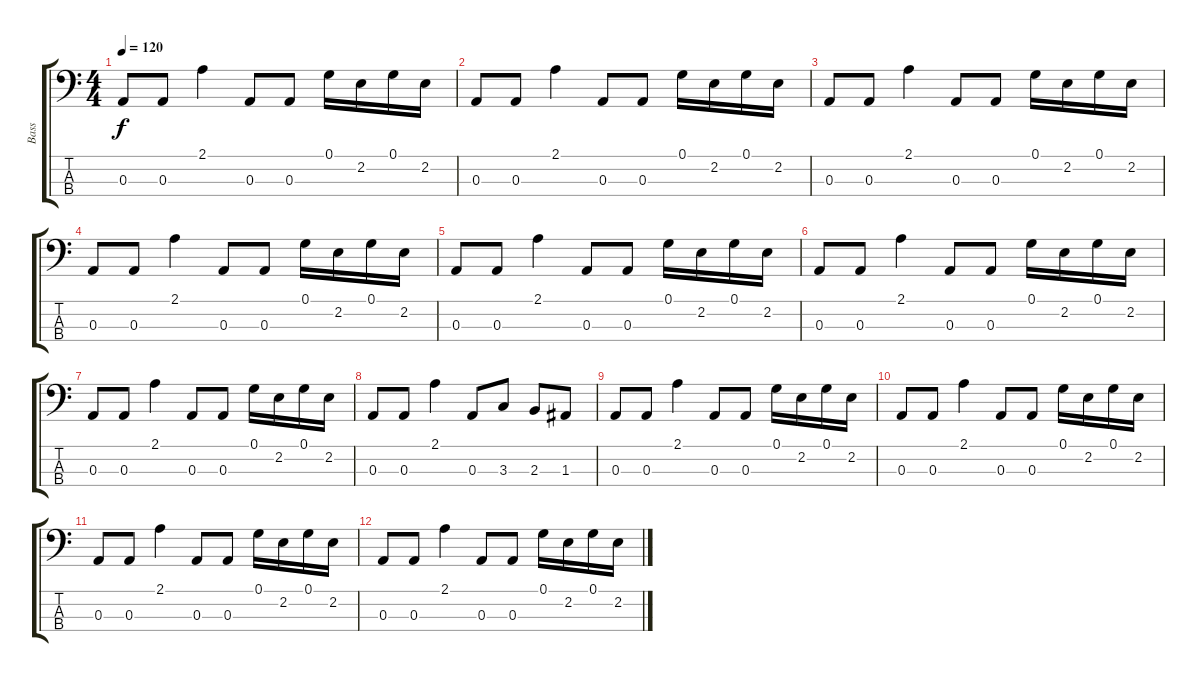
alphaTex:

\track ("Bass" "Bass") {instrument electricbassfinger}
\staff {score tabs}
\tuning (G2 D2 A1 E1) {hide}
\ts (4 4)
\tempo 120
\clef f4
\ks c
0.3.8{dy f} 0.3.8 2.1.4 0.3.8 0.3.8 0.1.16 2.2.16 0.1.16 2.2.16 |
0.3.8 0.3.8 2.1.4 0.3.8 0.3.8 0.1.16 2.2.16 0.1.16 2.2.16 |
0.3.8 0.3.8 2.1.4 0.3.8 0.3.8 0.1.16 2.2.16 0.1.16 2.2.16 |
0.3.8 0.3.8 2.1.4 0.3.8 0.3.8 0.1.16 2.2.16 0.1.16 2.2.16 |
0.3.8 0.3.8 2.1.4 0.3.8 0.3.8 0.1.16 2.2.16 0.1.16 2.2.16 |
0.3.8 0.3.8 2.1.4 0.3.8 0.3.8 0.1.16 2.2.16 0.1.16 2.2.16 |
0.3.8 0.3.8 2.1.4 0.3.8 0.3.8 0.1.16 2.2.16 0.1.16 2.2.16 |
0.3.8 0.3.8 2.1.4 0.3.8 3.3.8 2.3.8 1.3.8 |
0.3.8 0.3.8 2.1.4 0.3.8 0.3.8 0.1.16 2.2.16 0.1.16 2.2.16 |
0.3.8 0.3.8 2.1.4 0.3.8 0.3.8 0.1.16 2.2.16 0.1.16 2.2.16 |
0.3.8 0.3.8 2.1.4 0.3.8 0.3.8 0.1.16 2.2.16 0.1.16 2.2.16 |
0.3.8 0.3.8 2.1.4 0.3.8 0.3.8 0.1.16 2.2.16 0.1.16 2.2.16
